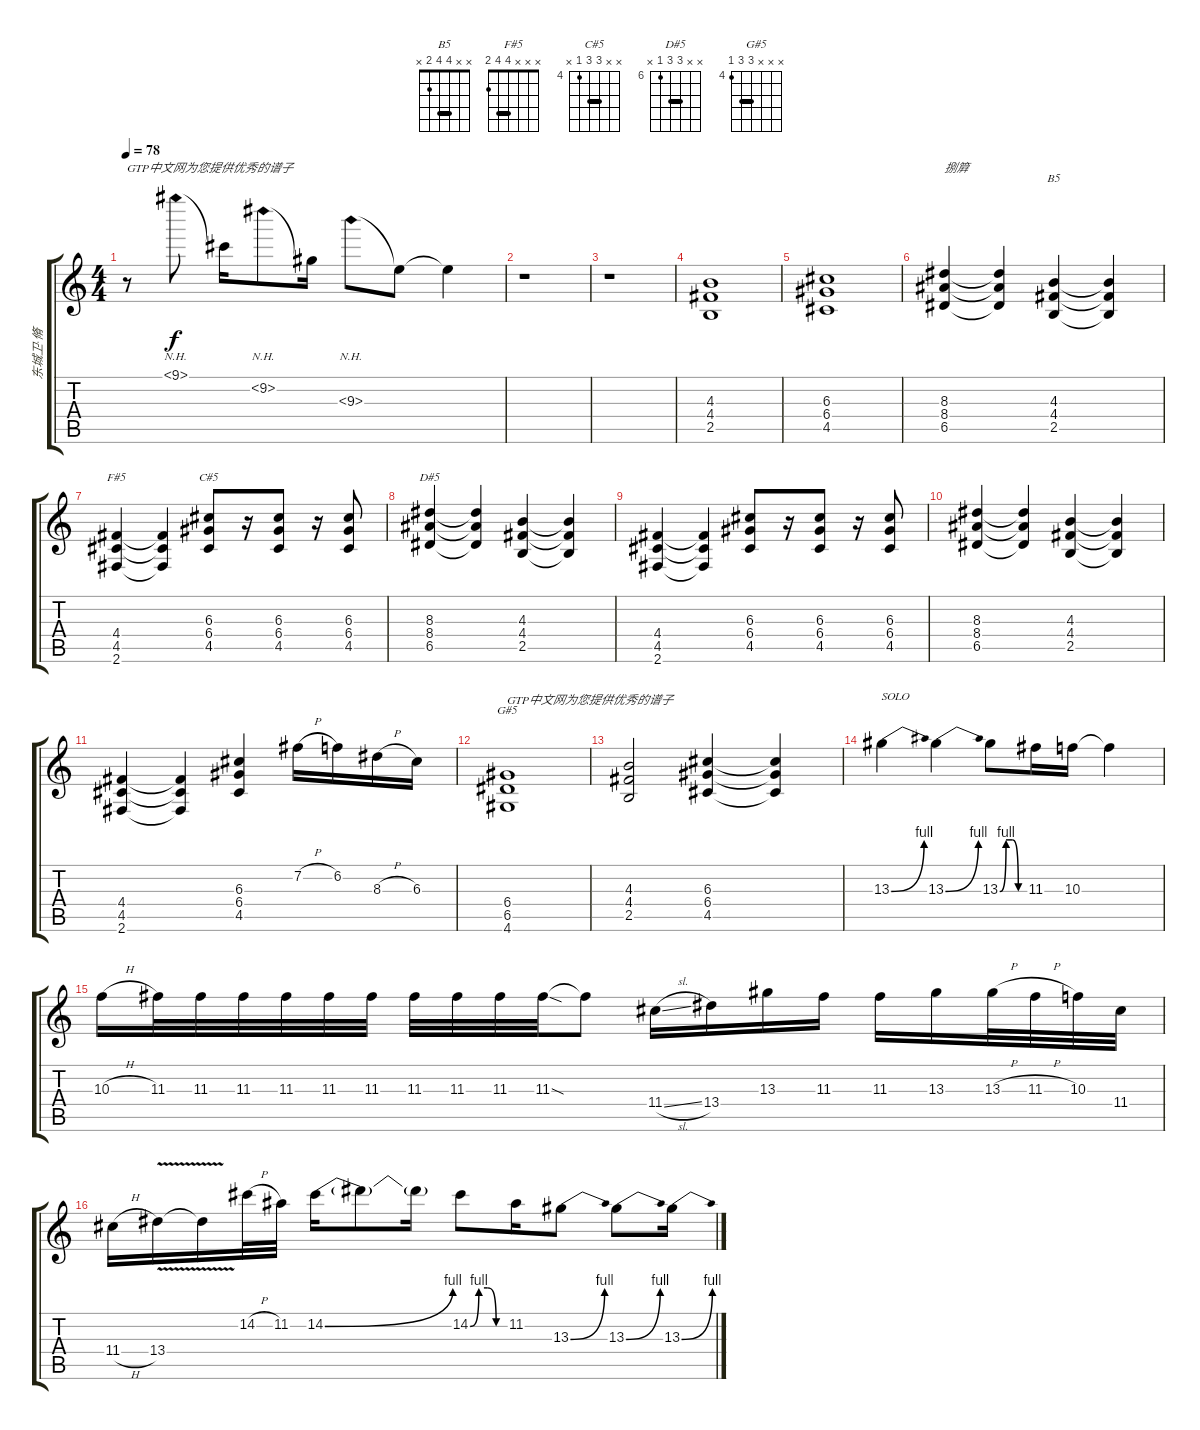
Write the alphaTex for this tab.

\track ("东城卫·脩" "东城卫·脩") {instrument distortionguitar}
\staff {score tabs}
\tuning (E4 B3 G3 D3 A2 E2) {hide}
\chord ("B5" x x 4 4 2 x) {barre 4}
\chord ("F#5" x x x 4 4 2) {barre 4}
\chord ("C#5" x x 6 6 4 x) {firstfret 4 barre 6}
\chord ("D#5" x x 8 8 6 x) {firstfret 6 barre 8}
\chord ("G#5" x x x 6 6 4) {firstfret 4 barre 6}
\ts (4 4)
\tempo 78
\clef g2
\ks c
r.8{txt "GTP中文网为您提供优秀的谱子" dy f} 9.1{nh}.8 9.1{t}.16 9.2{nh}.8 9.2{t}.16 9.3{nh}.8 9.3{t}.8 9.3{t}.4 |
r.1 |
r.1 |
(4.3 4.4 2.5).1{volume 10} |
(6.3 6.4 4.5).1 |
(8.3 8.4 6.5).4{txt "捌簈" volume 10 instrument distortionguitar} (8.3{t} 8.4{t} 6.5{t}).4 (4.3 4.4 2.5).4{ch "B5"} (4.3{t} 4.4{t} 2.5{t}).4 |
(4.4 4.5 2.6).4{ch "F#5"} (4.4{t} 4.5{t} 2.6{t}).4 (6.3 6.4 4.5).8{ch "C#5"} r.16 (6.3 6.4 4.5).8 r.16 (6.3 6.4 4.5).8 |
(8.3 8.4 6.5).4{ch "D#5"} (8.3{t} 8.4{t} 6.5{t}).4 (4.3 4.4 2.5).4 (4.3{t} 4.4{t} 2.5{t}).4 |
(4.4 4.5 2.6).4 (4.4{t} 4.5{t} 2.6{t}).4 (6.3 6.4 4.5).8 r.16 (6.3 6.4 4.5).8 r.16 (6.3 6.4 4.5).8 |
(8.3 8.4 6.5).4 (8.3{t} 8.4{t} 6.5{t}).4 (4.3 4.4 2.5).4 (4.3{t} 4.4{t} 2.5{t}).4 |
(4.4 4.5 2.6).4 (4.4{t} 4.5{t} 2.6{t}).4 (6.3 6.4 4.5).4 7.2{h}.16 6.2.16 8.3{h}.16 6.3.16 |
(6.4 6.5 4.6).1{ch "G#5" txt "GTP中文网为您提供优秀的谱子"} |
(4.3 4.4 2.5).2 (6.3 6.4 4.5).4 (6.3{t} 6.4{t} 4.5{t}).4 |
13.3{be (bend 0 0 60 4)}.4{txt "SOLO"} 13.3{be (bend 0 0 60 4)}.4 13.3{be (custom 0 0 15 4 30 4 45 0 60 0)}.8 11.3.16 10.3.16 10.3{t}.4 |
10.3{h}.16 11.3.32 11.3.32 11.3.32 11.3.32 11.3.32 11.3.32 11.3.32 11.3.32 11.3.32 11.3{sod}.32 11.3{t}.8 11.4{sl}.16 13.4.16 13.3.16 11.3.16 11.3.16 13.3.16 13.3{h}.32 11.3{h}.32 10.3.32 11.4.32 |
11.4{h}.16 13.4{v}.16 13.4{t}.16 14.2{h}.32 11.2.32 14.2{be (bend 0 0 60 4)}.16 14.2{t}.8 14.2{t}.16 14.2{be (custom 0 0 15 4 30 4 45 0 60 0)}.8 11.2.16 13.3{be (bend 0 0 60 4)}.8 13.3{be (bend 0 0 60 4)}.8 13.3{be (bend 0 0 60 4)}.16
